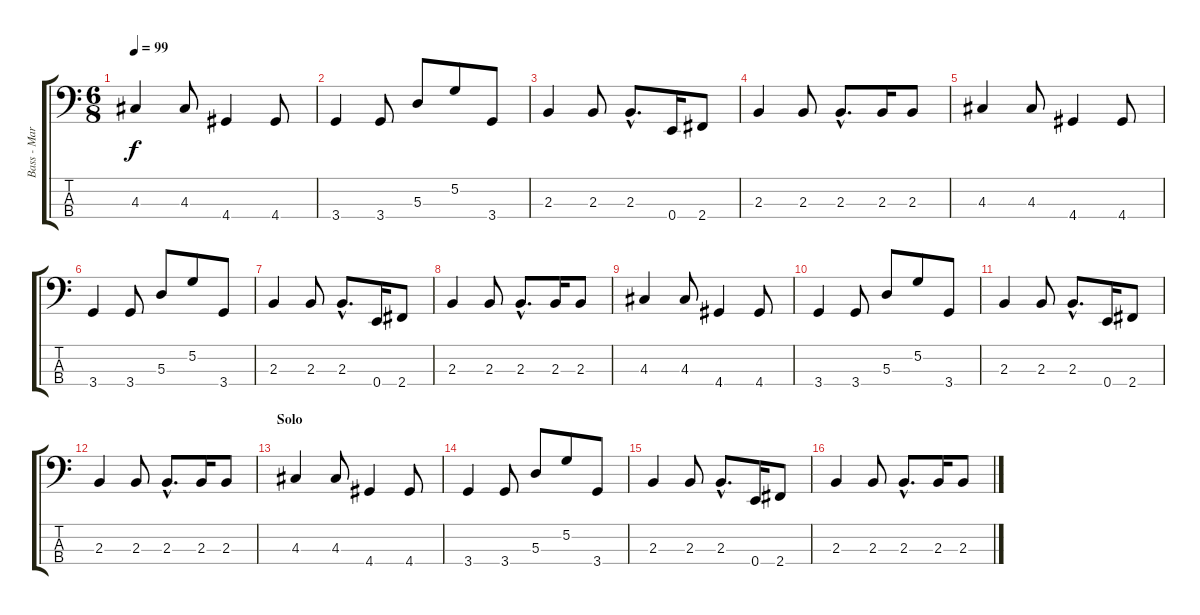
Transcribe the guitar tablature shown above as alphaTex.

\track ("Bass - Martin Lopez" "Bass - Mar") {instrument electricbassfinger}
\staff {score tabs}
\tuning (G2 D2 A1 E1) {hide}
\ts (6 8)
\tempo 99
\clef f4
\ks c
4.3.4{dy f} 4.3.8 4.4.4 4.4.8 |
3.4.4 3.4.8 5.3.8 5.2.8 3.4.8 |
2.3.4 2.3.8 2.3{hac}.8{d} 0.4.16 2.4.8 |
2.3.4 2.3.8 2.3{hac}.8{d} 2.3.16 2.3.8 |
4.3.4 4.3.8 4.4.4 4.4.8 |
3.4.4 3.4.8 5.3.8 5.2.8 3.4.8 |
2.3.4 2.3.8 2.3{hac}.8{d} 0.4.16 2.4.8 |
2.3.4 2.3.8 2.3{hac}.8{d} 2.3.16 2.3.8 |
4.3.4 4.3.8 4.4.4 4.4.8 |
3.4.4 3.4.8 5.3.8 5.2.8 3.4.8 |
2.3.4 2.3.8 2.3{hac}.8{d} 0.4.16 2.4.8 |
2.3.4 2.3.8 2.3{hac}.8{d} 2.3.16 2.3.8 |
\section ("" "Solo")
4.3.4 4.3.8 4.4.4 4.4.8 |
3.4.4 3.4.8 5.3.8 5.2.8 3.4.8 |
2.3.4 2.3.8 2.3{hac}.8{d} 0.4.16 2.4.8 |
2.3.4 2.3.8 2.3{hac}.8{d} 2.3.16 2.3.8
